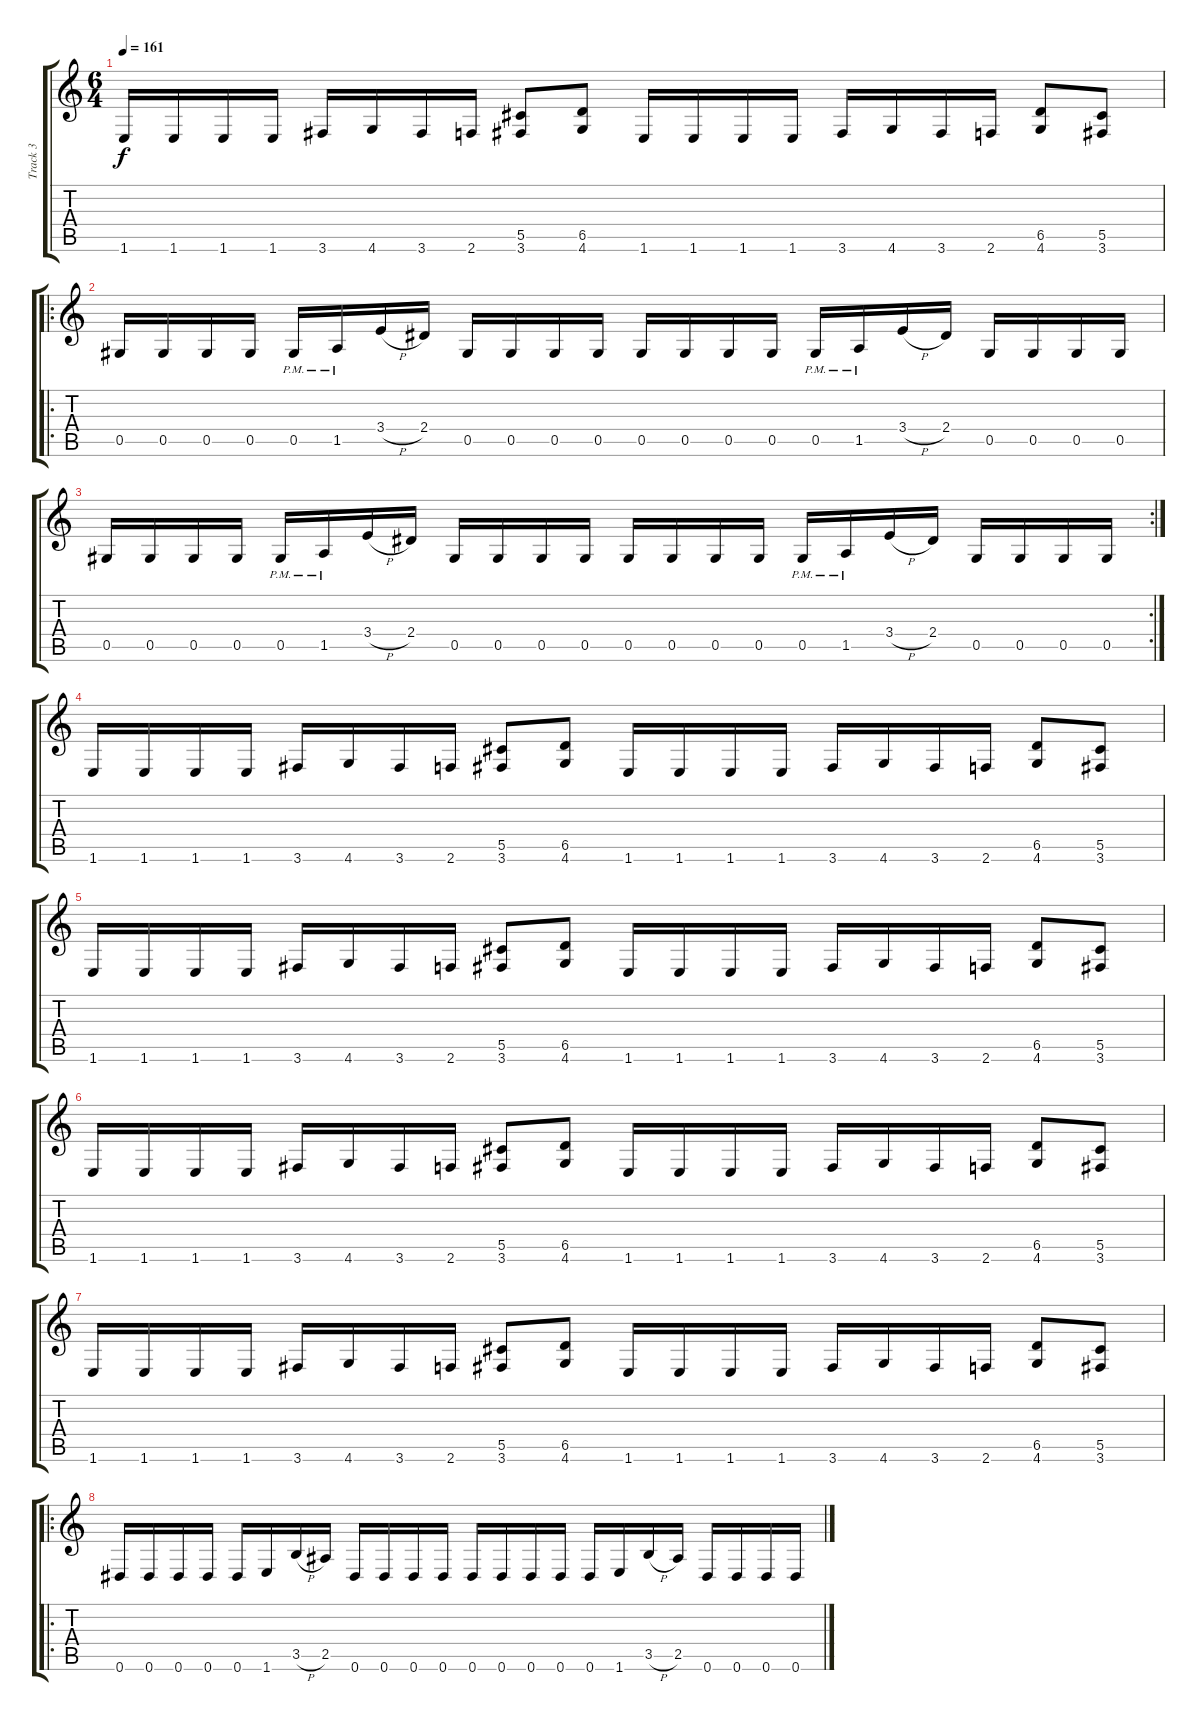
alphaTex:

\track ("Track 3" "Track 3") {instrument overdrivenguitar}
\staff {score tabs}
\tuning (Eb4 Bb3 Gb3 Db3 Ab2 Eb2) {hide}
\ts (6 4)
\tempo 161
\clef g2
\ks c
1.6.16{dy f} 1.6.16 1.6.16 1.6.16 3.6.16 4.6.16 3.6.16 2.6.16 (5.5 3.6).8 (6.5 4.6).8 1.6.16 1.6.16 1.6.16 1.6.16 3.6.16 4.6.16 3.6.16 2.6.16 (6.5 4.6).8 (5.5 3.6).8 |
\ro
0.5.16 0.5.16 0.5.16 0.5.16 0.5{pm}.16 1.5{pm}.16 3.4{h}.16 2.4.16 0.5.16 0.5.16 0.5.16 0.5.16 0.5.16 0.5.16 0.5.16 0.5.16 0.5{pm}.16 1.5{pm}.16 3.4{h}.16 2.4.16 0.5.16 0.5.16 0.5.16 0.5.16 |
\rc 2
0.5.16 0.5.16 0.5.16 0.5.16 0.5{pm}.16 1.5{pm}.16 3.4{h}.16 2.4.16 0.5.16 0.5.16 0.5.16 0.5.16 0.5.16 0.5.16 0.5.16 0.5.16 0.5{pm}.16 1.5{pm}.16 3.4{h}.16 2.4.16 0.5.16 0.5.16 0.5.16 0.5.16 |
1.6.16 1.6.16 1.6.16 1.6.16 3.6.16 4.6.16 3.6.16 2.6.16 (5.5 3.6).8 (6.5 4.6).8 1.6.16 1.6.16 1.6.16 1.6.16 3.6.16 4.6.16 3.6.16 2.6.16 (6.5 4.6).8 (5.5 3.6).8 |
1.6.16 1.6.16 1.6.16 1.6.16 3.6.16 4.6.16 3.6.16 2.6.16 (5.5 3.6).8 (6.5 4.6).8 1.6.16 1.6.16 1.6.16 1.6.16 3.6.16 4.6.16 3.6.16 2.6.16 (6.5 4.6).8 (5.5 3.6).8 |
1.6.16 1.6.16 1.6.16 1.6.16 3.6.16 4.6.16 3.6.16 2.6.16 (5.5 3.6).8 (6.5 4.6).8 1.6.16 1.6.16 1.6.16 1.6.16 3.6.16 4.6.16 3.6.16 2.6.16 (6.5 4.6).8 (5.5 3.6).8 |
1.6.16 1.6.16 1.6.16 1.6.16 3.6.16 4.6.16 3.6.16 2.6.16 (5.5 3.6).8 (6.5 4.6).8 1.6.16 1.6.16 1.6.16 1.6.16 3.6.16 4.6.16 3.6.16 2.6.16 (6.5 4.6).8 (5.5 3.6).8 |
\ro
0.6.16 0.6.16 0.6.16 0.6.16 0.6.16 1.6.16 3.5{h}.16 2.5.16 0.6.16 0.6.16 0.6.16 0.6.16 0.6.16 0.6.16 0.6.16 0.6.16 0.6.16 1.6.16 3.5{h}.16 2.5.16 0.6.16 0.6.16 0.6.16 0.6.16
